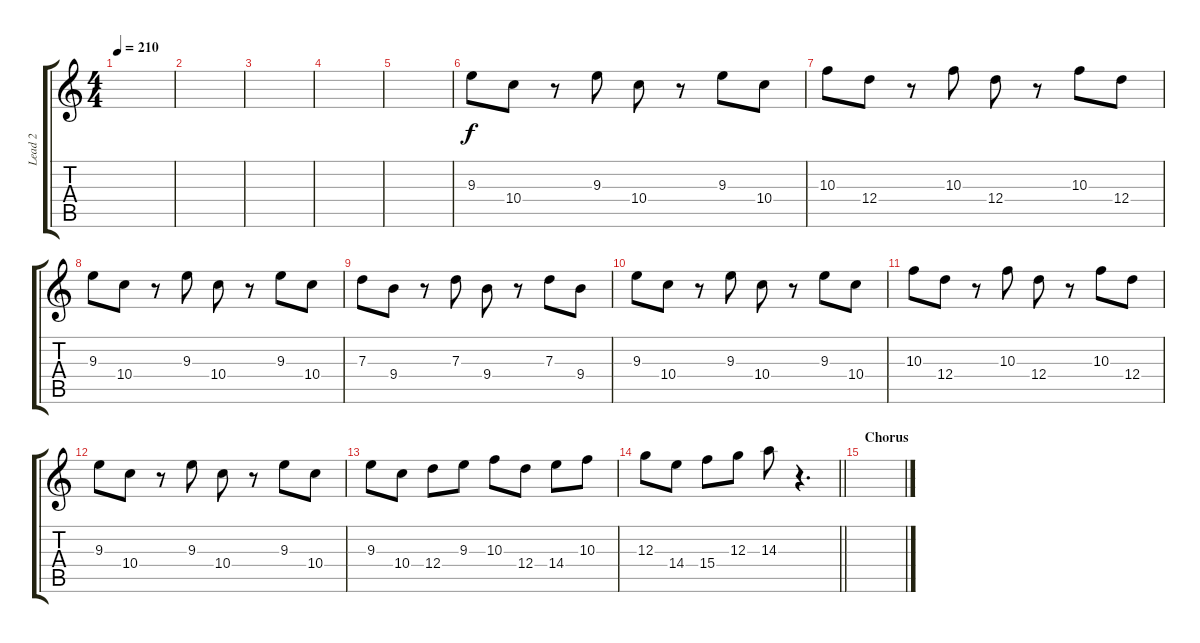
\track ("Lead 2" "Lead 2") {instrument distortionguitar}
\staff {score tabs}
\tuning (E4 B3 G3 D3 A2 D2) {hide}
\ts (4 4)
\tempo 210
\clef g2
\ks c
|
|
|
|
|
9.3.8 10.4.8 r.8 9.3.8 10.4.8 r.8 9.3.8 10.4.8 |
10.3.8 12.4.8 r.8 10.3.8 12.4.8 r.8 10.3.8 12.4.8 |
9.3.8 10.4.8 r.8 9.3.8 10.4.8 r.8 9.3.8 10.4.8 |
7.3.8 9.4.8 r.8 7.3.8 9.4.8 r.8 7.3.8 9.4.8 |
9.3.8 10.4.8 r.8 9.3.8 10.4.8 r.8 9.3.8 10.4.8 |
10.3.8 12.4.8 r.8 10.3.8 12.4.8 r.8 10.3.8 12.4.8 |
9.3.8 10.4.8 r.8 9.3.8 10.4.8 r.8 9.3.8 10.4.8 |
9.3.8 10.4.8 12.4.8 9.3.8 10.3.8 12.4.8 14.4.8 10.3.8 |
\barLineRight lightlight
12.3.8 14.4.8 15.4.8 12.3.8 14.3.8 r.4{d} |
\section ("" "Chorus")
